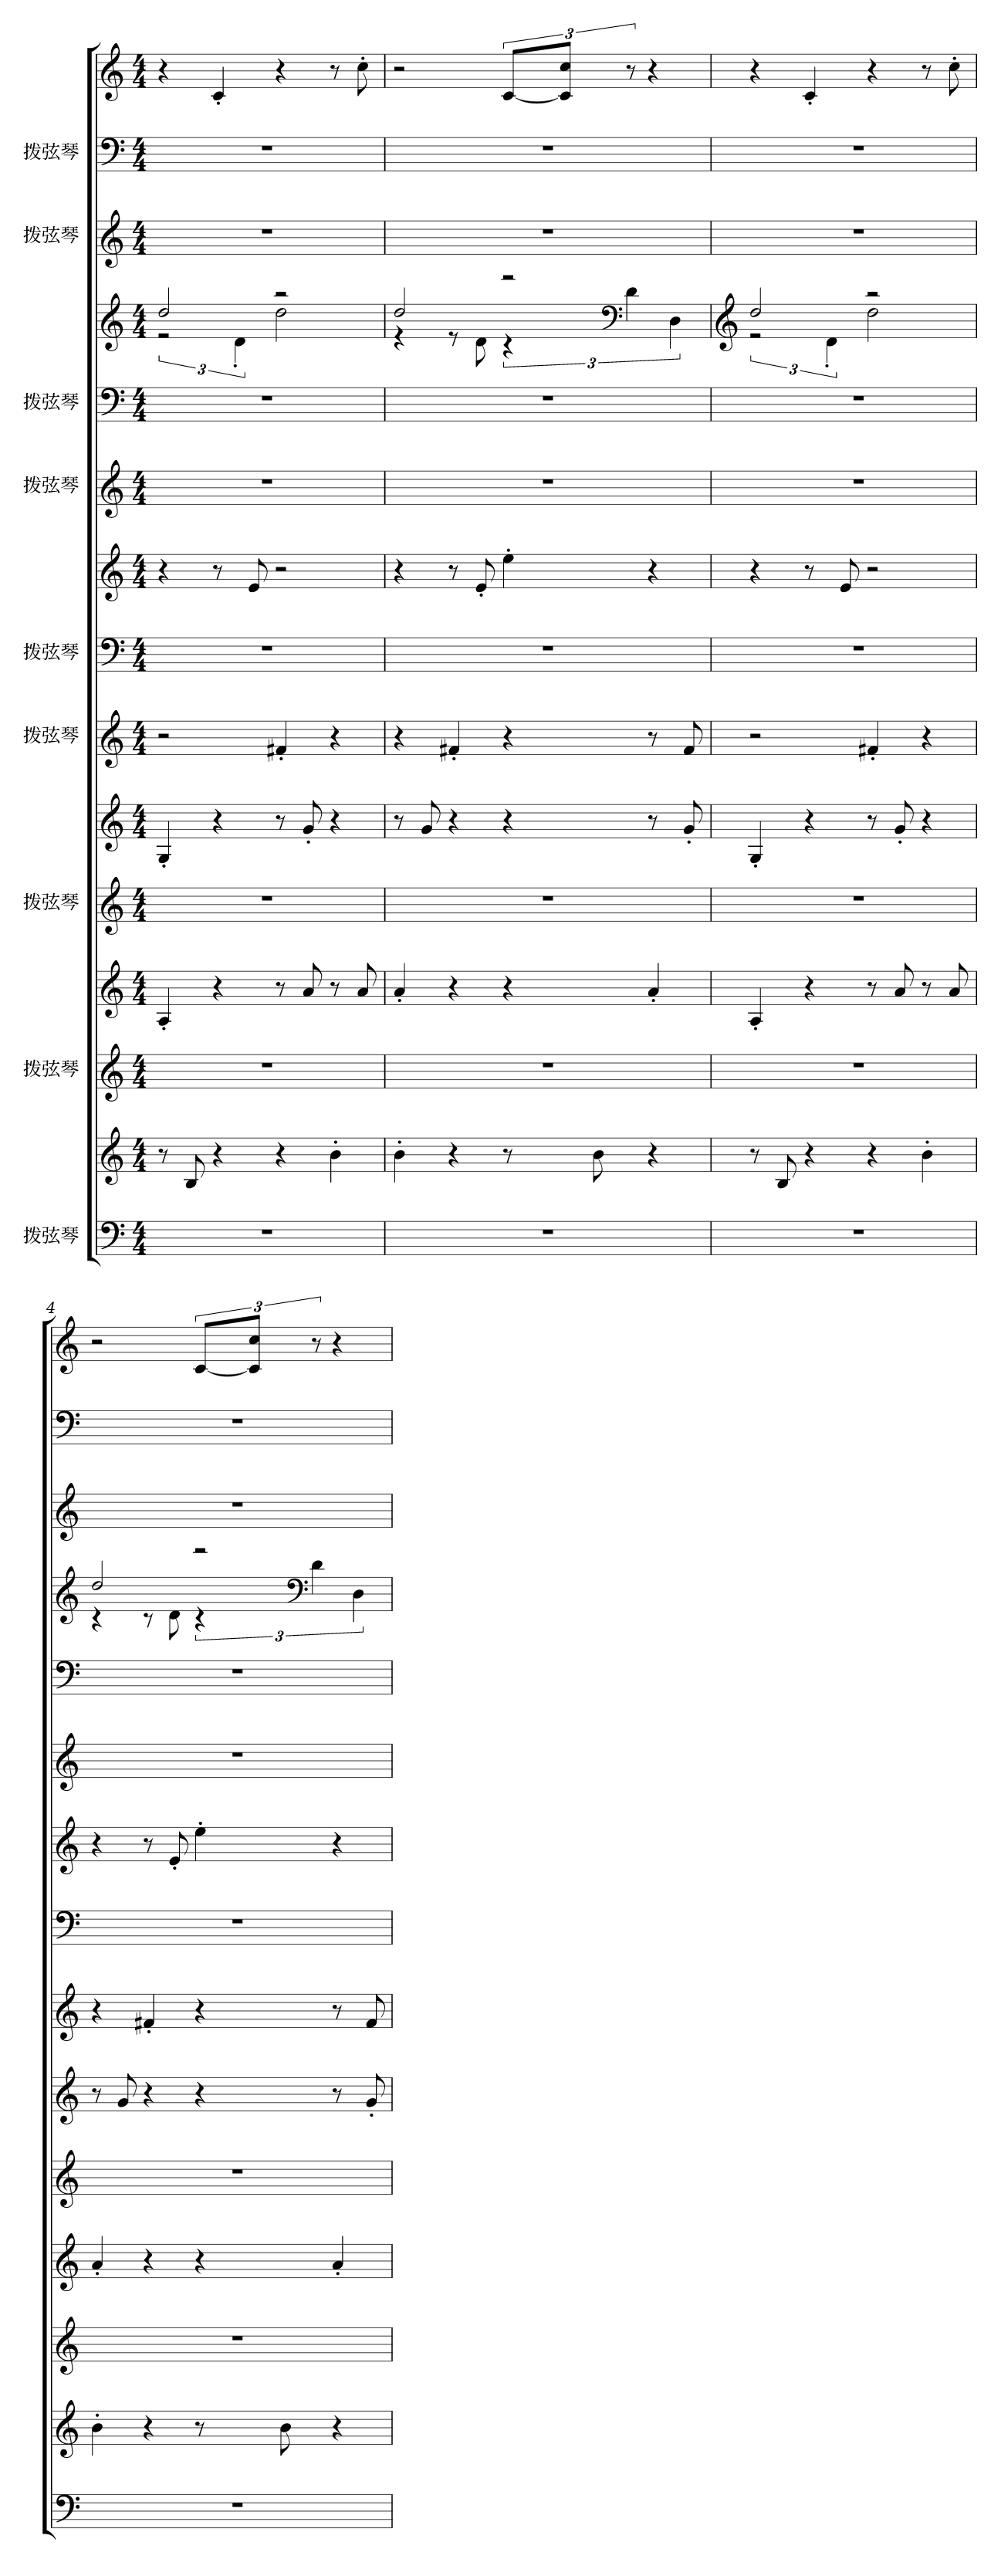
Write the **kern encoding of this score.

**kern	**kern	**kern	**kern	**kern	**kern	**kern	**kern	**kern	**kern	**kern	**kern	**kern	**kern	**kern
*part9	*part9	*part8	*part8	*part7	*part7	*part6	*part5	*part5	*part4	*part3	*part3	*part2	*part1	*part1
*staff15	*staff14	*staff13	*staff12	*staff11	*staff10	*staff9	*staff8	*staff7	*staff6	*staff5	*staff4	*staff3	*staff2	*staff1
*I"拨弦琴	*	*I"拨弦琴	*	*I"拨弦琴	*	*I"拨弦琴	*I"拨弦琴	*	*I"拨弦琴	*I"拨弦琴	*	*I"拨弦琴	*I"拨弦琴	*
*clefF4	*clefG2	*clefG2	*clefG2	*clefG2	*clefG2	*clefG2	*clefF4	*clefG2	*clefG2	*clefF4	*clefG2	*clefG2	*clefF4	*clefG2
*k[]	*k[]	*k[]	*k[]	*k[]	*k[]	*k[]	*k[]	*k[]	*k[]	*k[]	*k[]	*k[]	*k[]	*k[]
*M4/4	*M4/4	*M4/4	*M4/4	*M4/4	*M4/4	*M4/4	*M4/4	*M4/4	*M4/4	*M4/4	*M4/4	*M4/4	*M4/4	*M4/4
*MM139	*MM139	*MM139	*MM139	*MM139	*MM139	*MM139	*MM139	*MM139	*MM139	*MM139	*MM139	*MM139	*MM139	*MM139
=1	=1	=1	=1	=1	=1	=1	=1	=1	=1	=1	=1	=1	=1	=1
*	*	*	*	*	*	*	*	*	*	*	*^	*	*	*
1r	8r	1r	4A'/	1r	4G'/	2r	1r	4r	1r	1r	2dd/	3r	1r	1r	4r
.	8B/	.	.	.	.	.	.	.	.	.	.	.	.	.	.
.	4r	.	4r	.	4r	.	.	8r	.	.	.	.	.	.	4c'/
.	.	.	.	.	.	.	.	.	.	.	.	6d'\	.	.	.
.	.	.	.	.	.	.	.	8e/	.	.	.	.	.	.	.
.	4r	.	8r	.	8r	4f#X'/	.	2r	.	.	2r	2dd\	.	.	4r
.	.	.	8a/	.	8g'/	.	.	.	.	.	.	.	.	.	.
.	4b'\	.	8r	.	4r	4r	.	.	.	.	.	.	.	.	8r
.	.	.	8a/	.	.	.	.	.	.	.	.	.	.	.	8cc'\
=2	=2	=2	=2	=2	=2	=2	=2	=2	=2	=2	=2	=2	=2	=2	=2
1r	4b'\	1r	4a'/	1r	8r	4r	1r	4r	1r	1r	2dd/	4r	1r	1r	2r
.	.	.	.	.	8g/	.	.	.	.	.	.	.	.	.	.
.	4r	.	4r	.	4r	4f#X'/	.	8r	.	.	.	8r	.	.	.
.	.	.	.	.	.	.	.	8e'/	.	.	.	8d\	.	.	.
.	8r	.	4r	.	4r	4r	.	4ee'\	.	.	2r	6r	.	.	[12c/L
.	.	.	.	.	.	.	.	.	.	.	.	.	.	.	12c/] 12cc/J
.	8b\	.	.	.	.	.	.	.	.	.	.	.	.	.	.
*	*	*	*	*	*	*	*	*	*	*	*clefF4	*	*	*	*
.	.	.	.	.	.	.	.	.	.	.	.	6d\	.	.	12r
.	4r	.	4a'/	.	8r	8r	.	4r	.	.	.	.	.	.	4r
.	.	.	.	.	.	.	.	.	.	.	.	6D\	.	.	.
.	.	.	.	.	8g'/	8f#/	.	.	.	.	.	.	.	.	.
=3	=3	=3	=3	=3	=3	=3	=3	=3	=3	=3	=3	=3	=3	=3	=3
*	*	*	*	*	*	*	*	*	*	*	*clefG2	*	*	*	*
1r	8r	1r	4A'/	1r	4G'/	2r	1r	4r	1r	1r	2dd/	3r	1r	1r	4r
.	8B/	.	.	.	.	.	.	.	.	.	.	.	.	.	.
.	4r	.	4r	.	4r	.	.	8r	.	.	.	.	.	.	4c'/
.	.	.	.	.	.	.	.	.	.	.	.	6d'\	.	.	.
.	.	.	.	.	.	.	.	8e/	.	.	.	.	.	.	.
.	4r	.	8r	.	8r	4f#X'/	.	2r	.	.	2r	2dd\	.	.	4r
.	.	.	8a/	.	8g'/	.	.	.	.	.	.	.	.	.	.
.	4b'\	.	8r	.	4r	4r	.	.	.	.	.	.	.	.	8r
.	.	.	8a/	.	.	.	.	.	.	.	.	.	.	.	8cc'\
!!LO:PB:g=z
=4	=4	=4	=4	=4	=4	=4	=4	=4	=4	=4	=4	=4	=4	=4	=4
1r	4b'\	1r	4a'/	1r	8r	4r	1r	4r	1r	1r	2dd/	4r	1r	1r	2r
.	.	.	.	.	8g/	.	.	.	.	.	.	.	.	.	.
.	4r	.	4r	.	4r	4f#X'/	.	8r	.	.	.	8r	.	.	.
.	.	.	.	.	.	.	.	8e'/	.	.	.	8d\	.	.	.
.	8r	.	4r	.	4r	4r	.	4ee'\	.	.	2r	6r	.	.	[12c/L
.	.	.	.	.	.	.	.	.	.	.	.	.	.	.	12c/] 12cc/J
.	8b\	.	.	.	.	.	.	.	.	.	.	.	.	.	.
*	*	*	*	*	*	*	*	*	*	*	*clefF4	*	*	*	*
.	.	.	.	.	.	.	.	.	.	.	.	6d\	.	.	12r
.	4r	.	4a'/	.	8r	8r	.	4r	.	.	.	.	.	.	4r
.	.	.	.	.	.	.	.	.	.	.	.	6D\	.	.	.
.	.	.	.	.	8g'/	8f#/	.	.	.	.	.	.	.	.	.
*	*	*	*	*	*	*	*	*	*	*	*v	*v	*	*	*
=	=	=	=	=	=	=	=	=	=	=	=	=	=	=
*-	*-	*-	*-	*-	*-	*-	*-	*-	*-	*-	*-	*-	*-	*-
